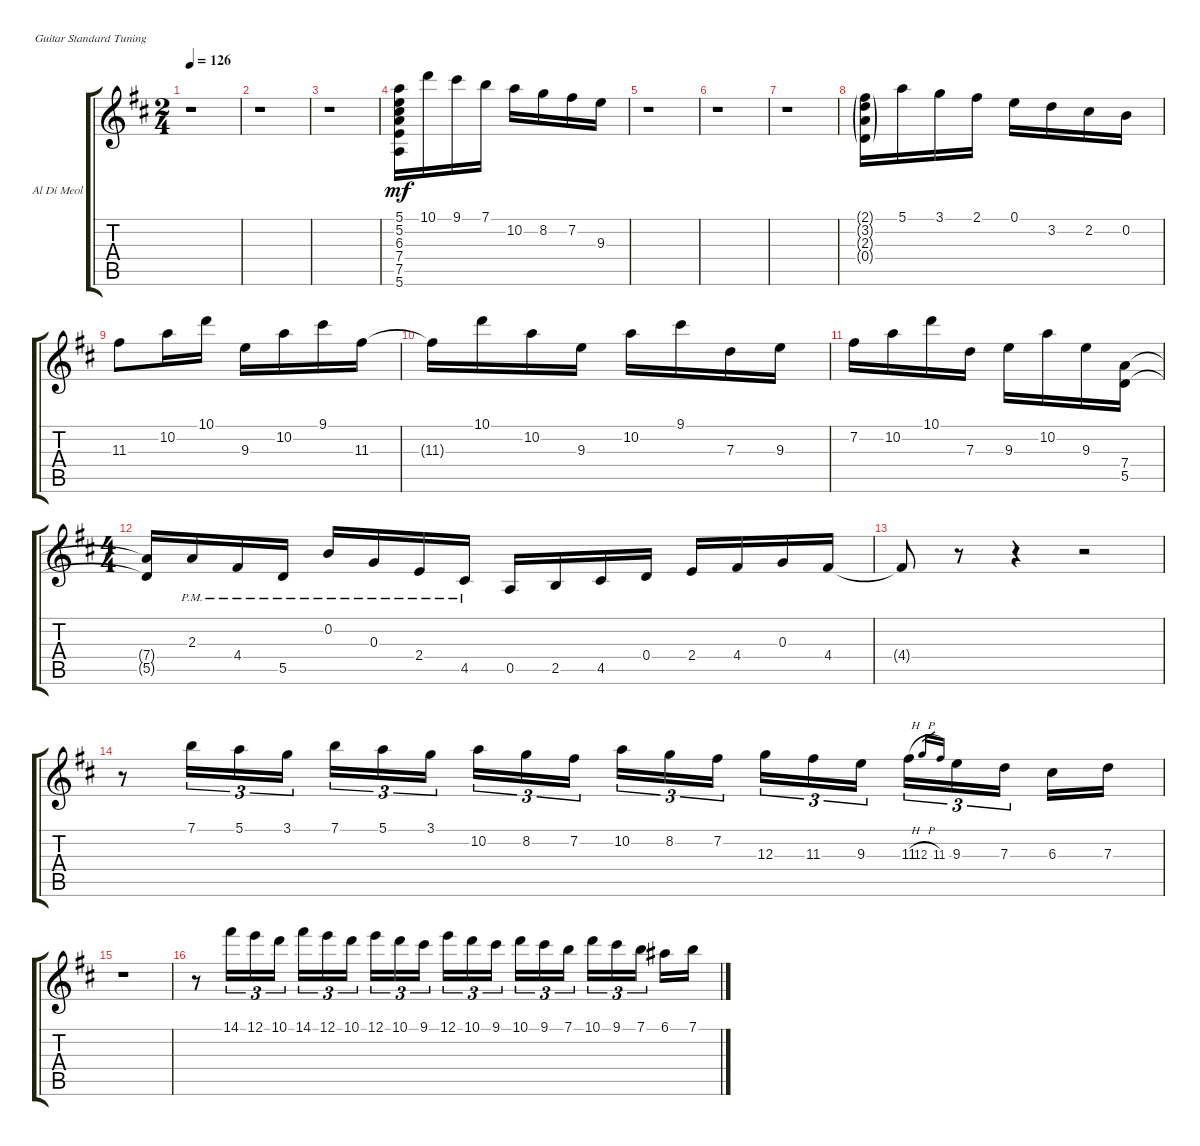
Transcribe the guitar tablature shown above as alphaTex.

\bracketExtendMode groupsimilarinstruments
\firstSystemTrackNameOrientation horizontal
\otherSystemsTrackNameOrientation horizontal
\track ("Al Di Meola" "Al Di Meol") {instrument acousticguitarsteel}
\staff {score tabs}
\tuning (E4 B3 G3 D3 A2 E2)
\ts (2 4)
\tempo 126
\clef g2
\ks d
r.1{dy mf} |
r.1 |
r.1 |
(5.1 5.2 6.3 7.4 7.5 5.6).16 10.1.16 9.1.16 7.1.16 10.2.16 8.2.16 7.2.16 9.3.16 |
r.1 |
r.1 |
r.1 |
(2.1{g} 3.2{g} 2.3{g} 0.4{g}).16 5.1.16 3.1.16 2.1.16 0.1.16 3.2.16 2.2.16 0.2.16 |
11.3.8 10.2.16 10.1.16 9.3.16 10.2.16 9.1.16 11.3.16 |
11.3{t}.16 10.1.16 10.2.16 9.3.16 10.2.16 9.1.16 7.3.16 9.3.16 |
7.2.16 10.2.16 10.1.16 7.3.16 9.3.16 10.2.16 9.3.16 (7.4 5.5).16 |
\ts (4 4)
(7.4{t} 5.5{t}).16 2.3{pm}.16 4.4{pm}.16 5.5{pm}.16 0.2{pm}.16 0.3{pm}.16 2.4{pm}.16 4.5{pm}.16 0.5.16 2.5.16 4.5.16 0.4.16 2.4.16 4.4.16 0.3.16 4.4.16 |
4.4{t}.8 r.8 r.4 r.2 |
r.8 7.1.16{tu (3 2)} 5.1.16{tu (3 2)} 3.1.16{tu (3 2)} 7.1.16{tu (3 2)} 5.1.16{tu (3 2)} 3.1.16{tu (3 2)} 10.2.16{tu (3 2)} 8.2.16{tu (3 2)} 7.2.16{tu (3 2)} 10.2.16{tu (3 2)} 8.2.16{tu (3 2)} 7.2.16{tu (3 2)} 12.3.16{tu (3 2)} 11.3.16{tu (3 2)} 9.3.16{tu (3 2)} 11.3{h}.16{tu (3 2)} 12.3{h}.16{tu (3 2) gr} 11.3.16{tu (3 2) gr} 9.3.16{tu (3 2)} 7.3.16{tu (3 2)} 6.3.16 7.3.16 |
r.1 |
r.8 14.1.16{tu (3 2)} 12.1.16{tu (3 2)} 10.1.16{tu (3 2)} 14.1.16{tu (3 2)} 12.1.16{tu (3 2)} 10.1.16{tu (3 2)} 12.1.16{tu (3 2)} 10.1.16{tu (3 2)} 9.1.16{tu (3 2)} 12.1.16{tu (3 2)} 10.1.16{tu (3 2)} 9.1.16{tu (3 2)} 10.1.16{tu (3 2)} 9.1.16{tu (3 2)} 7.1.16{tu (3 2)} 10.1.16{tu (3 2)} 9.1.16{tu (3 2)} 7.1.16{tu (3 2)} 6.1.16 7.1.16
